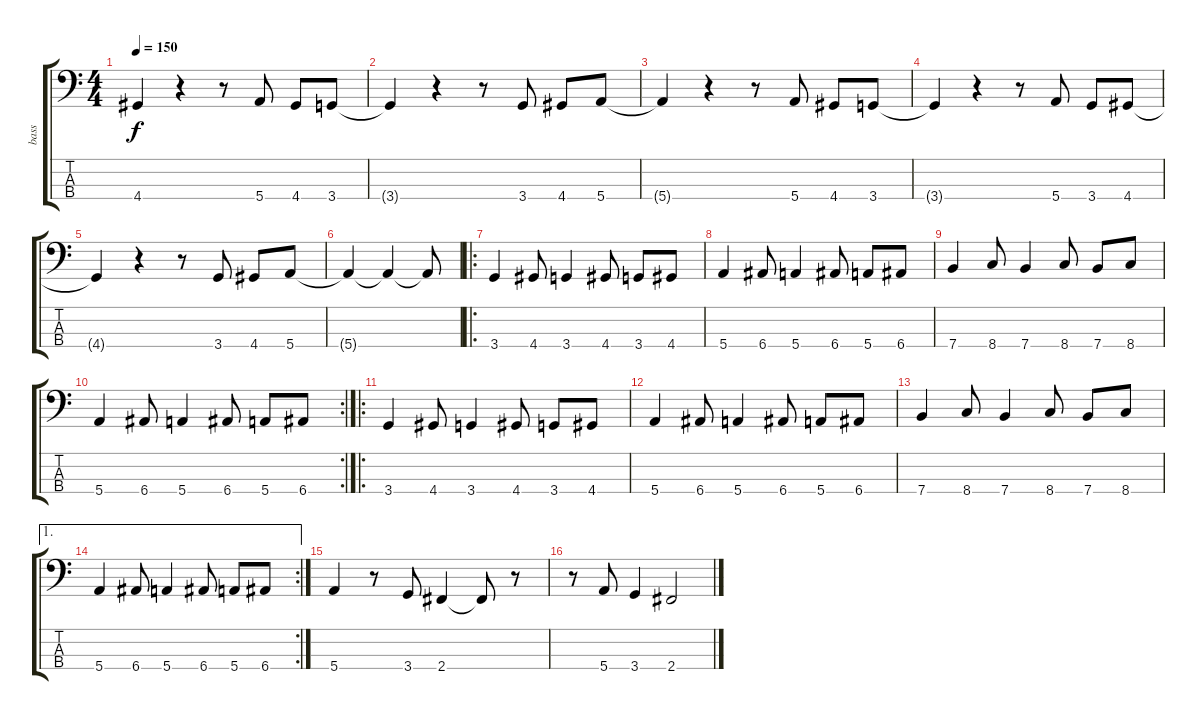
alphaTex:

\track ("bass" "bass") {instrument electricbasspick}
\staff {score tabs}
\tuning (G2 D2 A1 E1) {hide}
\ts (4 4)
\tempo 150
\clef f4
\ks c
4.4{t}.4{dy f} r.4 r.8 5.4.8 4.4.8 3.4.8 |
3.4{t}.4 r.4 r.8 3.4.8 4.4.8 5.4.8 |
5.4{t}.4 r.4 r.8 5.4.8 4.4.8 3.4.8 |
3.4{t}.4 r.4 r.8 5.4.8 3.4.8 4.4.8 |
4.4{t}.4 r.4 r.8 3.4.8 4.4.8 5.4.8 |
5.4{t}.4 5.4{t}.4 5.4{t}.8 |
\ro
3.4.4 4.4.8 3.4.4 4.4.8 3.4.8 4.4.8 |
5.4.4 6.4.8 5.4.4 6.4.8 5.4.8 6.4.8 |
7.4.4 8.4.8 7.4.4 8.4.8 7.4.8 8.4.8 |
\rc 2
5.4.4 6.4.8 5.4.4 6.4.8 5.4.8 6.4.8 |
\ro
3.4.4 4.4.8 3.4.4 4.4.8 3.4.8 4.4.8 |
5.4.4 6.4.8 5.4.4 6.4.8 5.4.8 6.4.8 |
7.4.4 8.4.8 7.4.4 8.4.8 7.4.8 8.4.8 |
\ae 1
\rc 2
5.4.4 6.4.8 5.4.4 6.4.8 5.4.8 6.4.8 |
5.4.4 r.8 3.4.8 2.4.4 2.4{t}.8 r.8 |
r.8 5.4.8 3.4.4 2.4.2
